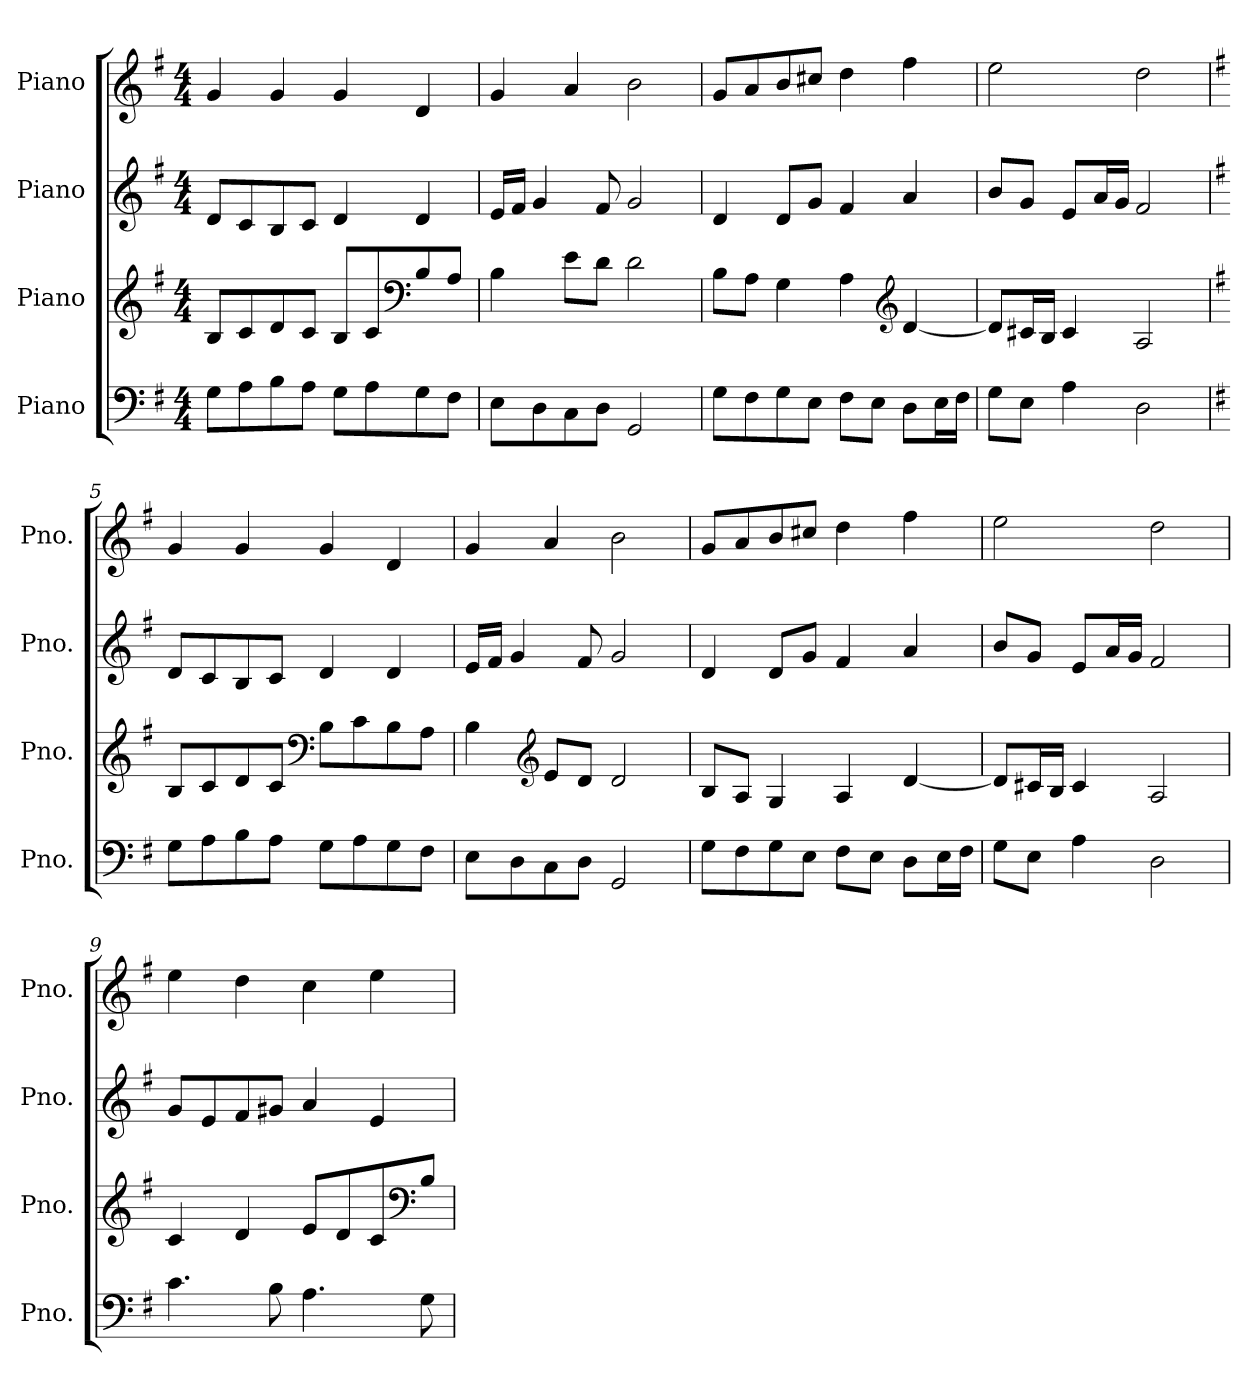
**kern	**kern	**kern	**kern
*part4	*part3	*part2	*part1
*staff4	*staff3	*staff2	*staff1
*I"Piano	*I"Piano	*I"Piano	*I"Piano
*I'Pno.	*I'Pno.	*I'Pno.	*I'Pno.
*clefF4	*clefG2	*clefG2	*clefG2
*k[f#]	*k[f#]	*k[f#]	*k[f#]
*M4/4	*M4/4	*M4/4	*M4/4
*MM120	*MM120	*MM120	*MM120
=1	=1	=1	=1
8G\L	8B/L	8d/L	4g/
8A\	8c/	8c/	.
8B\	8d/	8B/	4g/
8A\J	8c/J	8c/J	.
8G\L	8B/L	4d/	4g/
8A\	8c/	.	.
*	*clefF4	*	*
8G\	8B/	4d/	4d/
8F#\J	8A/J	.	.
=2	=2	=2	=2
8E\L	4B\	16e/LL	4g/
.	.	16f#/JJ	.
8D\	.	4g/	.
8C\	8e\L	.	4a/
8D\J	8d\J	8f#/	.
2GG/	2d\	2g/	2b\
=3	=3	=3	=3
8G\L	8B\L	4d/	8g/L
8F#\	8A\J	.	8a/
8G\	4G\	8d/L	8b/
8E\J	.	8g/J	8cc#X/J
8F#\L	4A\	4f#/	4dd\
8E\J	.	.	.
*	*clefG2	*	*
8D\L	[4d/	4a/	4ff#\
16E\L	.	.	.
16F#\JJ	.	.	.
=4	=4	=4	=4
8G\L	8d/L]	8b/L	2ee\
8E\J	16c#X/L	8g/J	.
.	16B/JJ	.	.
4A\	4c#/	8e/L	.
.	.	16a/L	.
.	.	16g/JJ	.
2D\	2A/	2f#/	2dd\
!!LO:LB:g=z
=5	=5	=5	=5
*k[f#]	*k[f#]	*k[f#]	*k[f#]
8G\L	8B/L	8d/L	4g/
8A\	8c/	8c/	.
8B\	8d/	8B/	4g/
8A\J	8c/J	8c/J	.
*	*clefF4	*	*
8G\L	8B\L	4d/	4g/
8A\	8c\	.	.
8G\	8B\	4d/	4d/
8F#\J	8A\J	.	.
=6	=6	=6	=6
8E\L	4B\	16e/LL	4g/
.	.	16f#/JJ	.
8D\	.	4g/	.
*	*clefG2	*	*
8C\	8e/L	.	4a/
8D\J	8d/J	8f#/	.
2GG/	2d/	2g/	2b\
=7	=7	=7	=7
8G\L	8B/L	4d/	8g/L
8F#\	8A/J	.	8a/
8G\	4G/	8d/L	8b/
8E\J	.	8g/J	8cc#X/J
8F#\L	4A/	4f#/	4dd\
8E\J	.	.	.
8D\L	[4d/	4a/	4ff#\
16E\L	.	.	.
16F#\JJ	.	.	.
=8	=8	=8	=8
8G\L	8d/L]	8b/L	2ee\
8E\J	16c#X/L	8g/J	.
.	16B/JJ	.	.
4A\	4c#/	8e/L	.
.	.	16a/L	.
.	.	16g/JJ	.
2D\	2A/	2f#/	2dd\
!!LO:LB:g=z
=9	=9	=9	=9
4.c\	4c/	8g/L	4ee\
.	.	8e/	.
.	4d/	8f#/	4dd\
8B\	.	8g#X/J	.
4.A\	8e/L	4a/	4cc\
.	8d/	.	.
.	8c/	4e/	4ee\
*	*clefF4	*	*
8G\	8B/J	.	.
=	=	=	=
*-	*-	*-	*-
